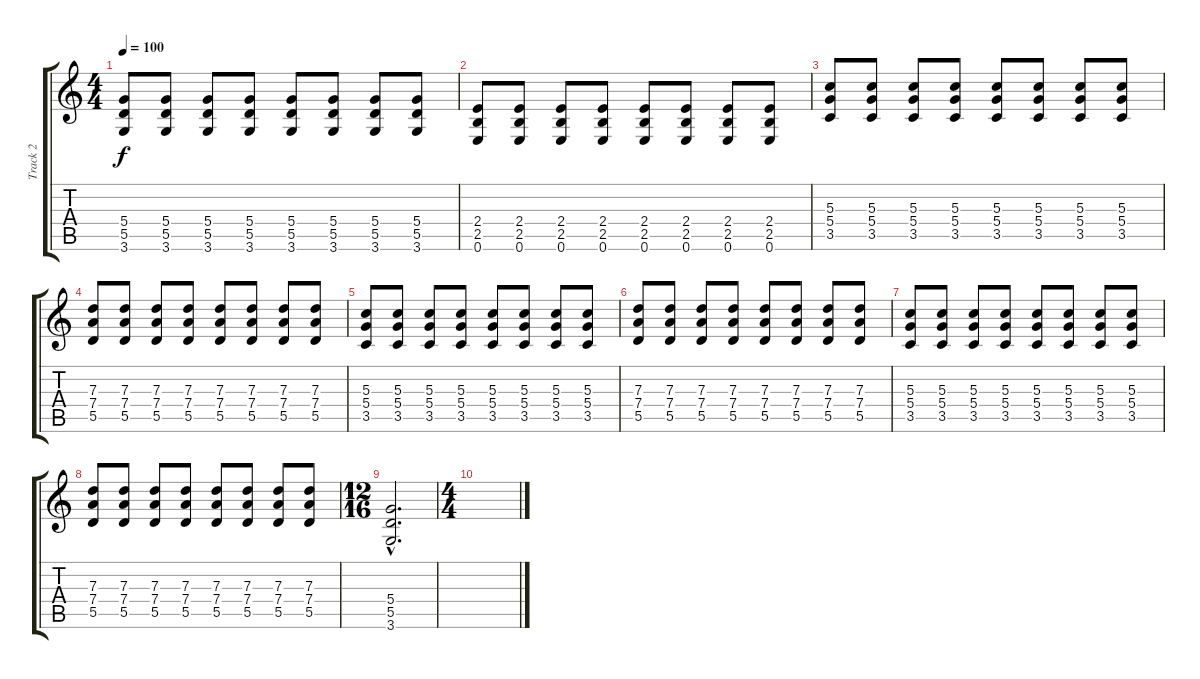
\track ("Track 2" "Track 2") {instrument distortionguitar}
\staff {score tabs}
\tuning (E4 B3 G3 D3 A2 E2) {hide}
\ts (4 4)
\tempo 100
\clef g2
\ks c
(5.4 5.5 3.6).8{dy f} (5.4 5.5 3.6).8 (5.4 5.5 3.6).8 (5.4 5.5 3.6).8 (5.4 5.5 3.6).8 (5.4 5.5 3.6).8 (5.4 5.5 3.6).8 (5.4 5.5 3.6).8 |
(2.4 2.5 0.6).8 (2.4 2.5 0.6).8 (2.4 2.5 0.6).8 (2.4 2.5 0.6).8 (2.4 2.5 0.6).8 (2.4 2.5 0.6).8 (2.4 2.5 0.6).8 (2.4 2.5 0.6).8 |
(5.3 5.4 3.5).8 (5.3 5.4 3.5).8 (5.3 5.4 3.5).8 (5.3 5.4 3.5).8 (5.3 5.4 3.5).8 (5.3 5.4 3.5).8 (5.3 5.4 3.5).8 (5.3 5.4 3.5).8 |
(7.3 7.4 5.5).8 (7.3 7.4 5.5).8 (7.3 7.4 5.5).8 (7.3 7.4 5.5).8 (7.3 7.4 5.5).8 (7.3 7.4 5.5).8 (7.3 7.4 5.5).8 (7.3 7.4 5.5).8 |
(5.3 5.4 3.5).8 (5.3 5.4 3.5).8 (5.3 5.4 3.5).8 (5.3 5.4 3.5).8 (5.3 5.4 3.5).8 (5.3 5.4 3.5).8 (5.3 5.4 3.5).8 (5.3 5.4 3.5).8 |
(7.3 7.4 5.5).8 (7.3 7.4 5.5).8 (7.3 7.4 5.5).8 (7.3 7.4 5.5).8 (7.3 7.4 5.5).8 (7.3 7.4 5.5).8 (7.3 7.4 5.5).8 (7.3 7.4 5.5).8 |
(5.3 5.4 3.5).8 (5.3 5.4 3.5).8 (5.3 5.4 3.5).8 (5.3 5.4 3.5).8 (5.3 5.4 3.5).8 (5.3 5.4 3.5).8 (5.3 5.4 3.5).8 (5.3 5.4 3.5).8 |
(7.3 7.4 5.5).8 (7.3 7.4 5.5).8 (7.3 7.4 5.5).8 (7.3 7.4 5.5).8 (7.3 7.4 5.5).8 (7.3 7.4 5.5).8 (7.3 7.4 5.5).8 (7.3 7.4 5.5).8 |
\ts (12 16)
(5.4{hac} 5.5{hac} 3.6{hac}).2{d} |
\ts (4 4)
